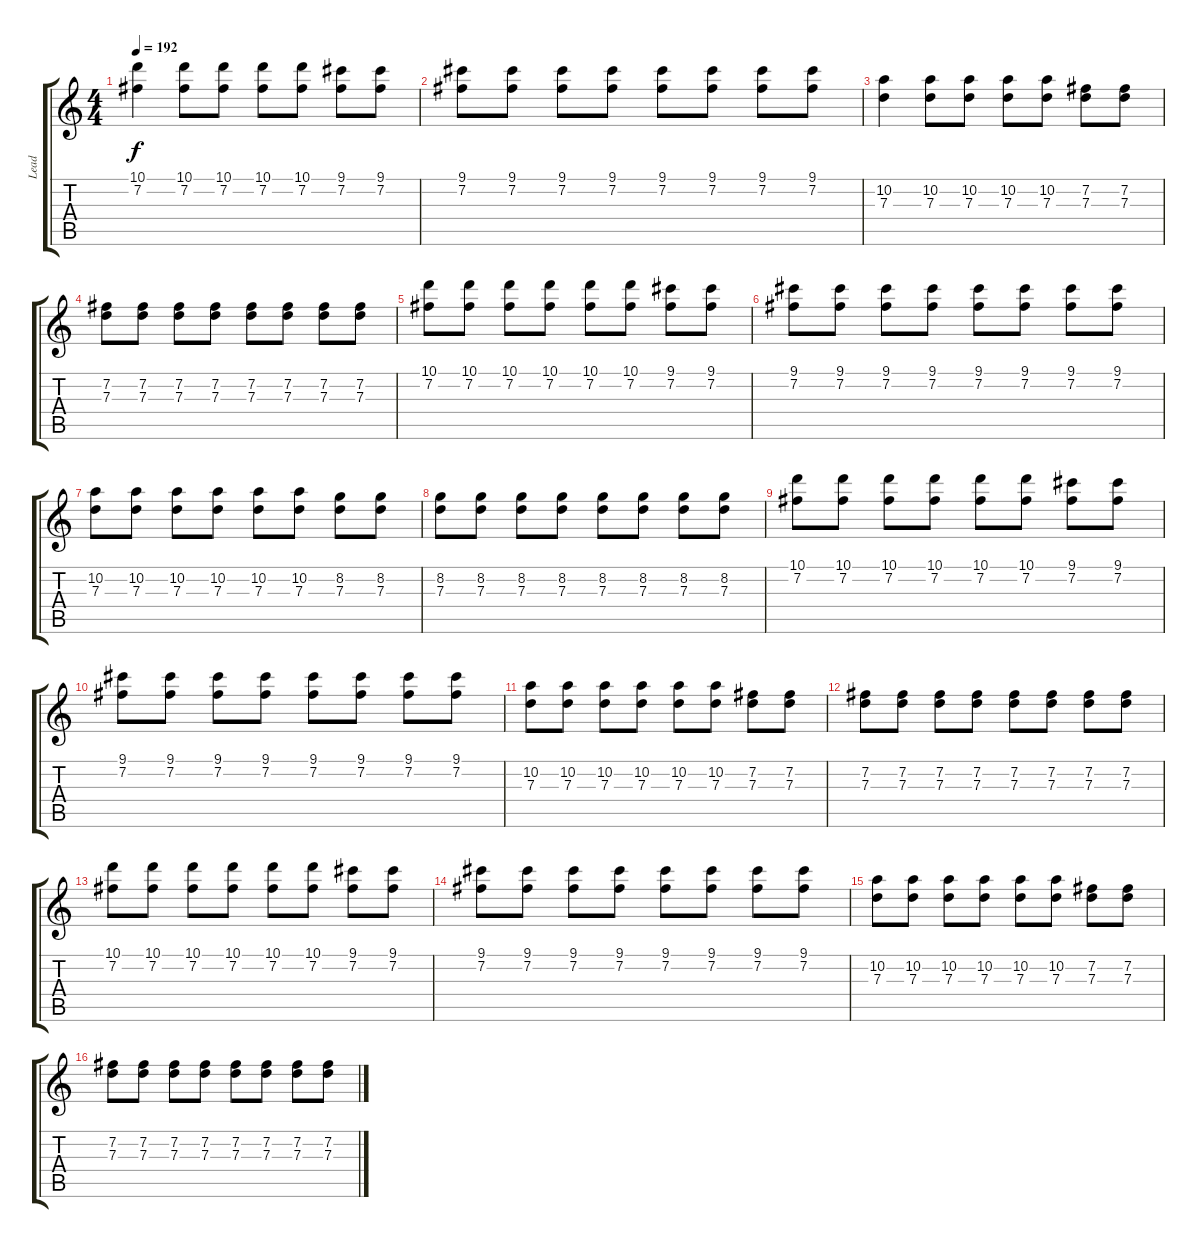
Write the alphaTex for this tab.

\track ("Lead" "Lead") {instrument overdrivenguitar}
\staff {score tabs}
\tuning (E4 B3 G3 D3 A2 D2) {hide}
\ts (4 4)
\tempo 192
\clef g2
\ks c
(10.1 7.2).4{dy f volume 10} (10.1 7.2).8 (10.1 7.2).8 (10.1 7.2).8 (10.1 7.2).8 (9.1 7.2).8 (9.1 7.2).8 |
(9.1 7.2).8 (9.1 7.2).8 (9.1 7.2).8 (9.1 7.2).8 (9.1 7.2).8 (9.1 7.2).8 (9.1 7.2).8 (9.1 7.2).8 |
(10.2 7.3).4 (10.2 7.3).8 (10.2 7.3).8 (10.2 7.3).8 (10.2 7.3).8 (7.2 7.3).8 (7.2 7.3).8 |
(7.2 7.3).8 (7.2 7.3).8 (7.2 7.3).8 (7.2 7.3).8 (7.2 7.3).8 (7.2 7.3).8 (7.2 7.3).8 (7.2 7.3).8 |
(10.1 7.2).8 (10.1 7.2).8 (10.1 7.2).8 (10.1 7.2).8 (10.1 7.2).8 (10.1 7.2).8 (9.1 7.2).8 (9.1 7.2).8 |
(9.1 7.2).8 (9.1 7.2).8 (9.1 7.2).8 (9.1 7.2).8 (9.1 7.2).8 (9.1 7.2).8 (9.1 7.2).8 (9.1 7.2).8 |
(10.2 7.3).8 (10.2 7.3).8 (10.2 7.3).8 (10.2 7.3).8 (10.2 7.3).8 (10.2 7.3).8 (8.2 7.3).8 (8.2 7.3).8 |
(8.2 7.3).8 (8.2 7.3).8 (8.2 7.3).8 (8.2 7.3).8 (8.2 7.3).8 (8.2 7.3).8 (8.2 7.3).8 (8.2 7.3).8 |
(10.1 7.2).8 (10.1 7.2).8 (10.1 7.2).8 (10.1 7.2).8 (10.1 7.2).8 (10.1 7.2).8 (9.1 7.2).8 (9.1 7.2).8 |
(9.1 7.2).8 (9.1 7.2).8 (9.1 7.2).8 (9.1 7.2).8 (9.1 7.2).8 (9.1 7.2).8 (9.1 7.2).8 (9.1 7.2).8 |
(10.2 7.3).8 (10.2 7.3).8 (10.2 7.3).8 (10.2 7.3).8 (10.2 7.3).8 (10.2 7.3).8 (7.2 7.3).8 (7.2 7.3).8 |
(7.2 7.3).8 (7.2 7.3).8 (7.2 7.3).8 (7.2 7.3).8 (7.2 7.3).8 (7.2 7.3).8 (7.2 7.3).8 (7.2 7.3).8 |
(10.1 7.2).8 (10.1 7.2).8 (10.1 7.2).8 (10.1 7.2).8 (10.1 7.2).8 (10.1 7.2).8 (9.1 7.2).8 (9.1 7.2).8 |
(9.1 7.2).8 (9.1 7.2).8 (9.1 7.2).8 (9.1 7.2).8 (9.1 7.2).8 (9.1 7.2).8 (9.1 7.2).8 (9.1 7.2).8 |
(10.2 7.3).8 (10.2 7.3).8 (10.2 7.3).8 (10.2 7.3).8 (10.2 7.3).8 (10.2 7.3).8 (7.2 7.3).8 (7.2 7.3).8 |
(7.2 7.3).8 (7.2 7.3).8 (7.2 7.3).8 (7.2 7.3).8 (7.2 7.3).8 (7.2 7.3).8 (7.2 7.3).8 (7.2 7.3).8
